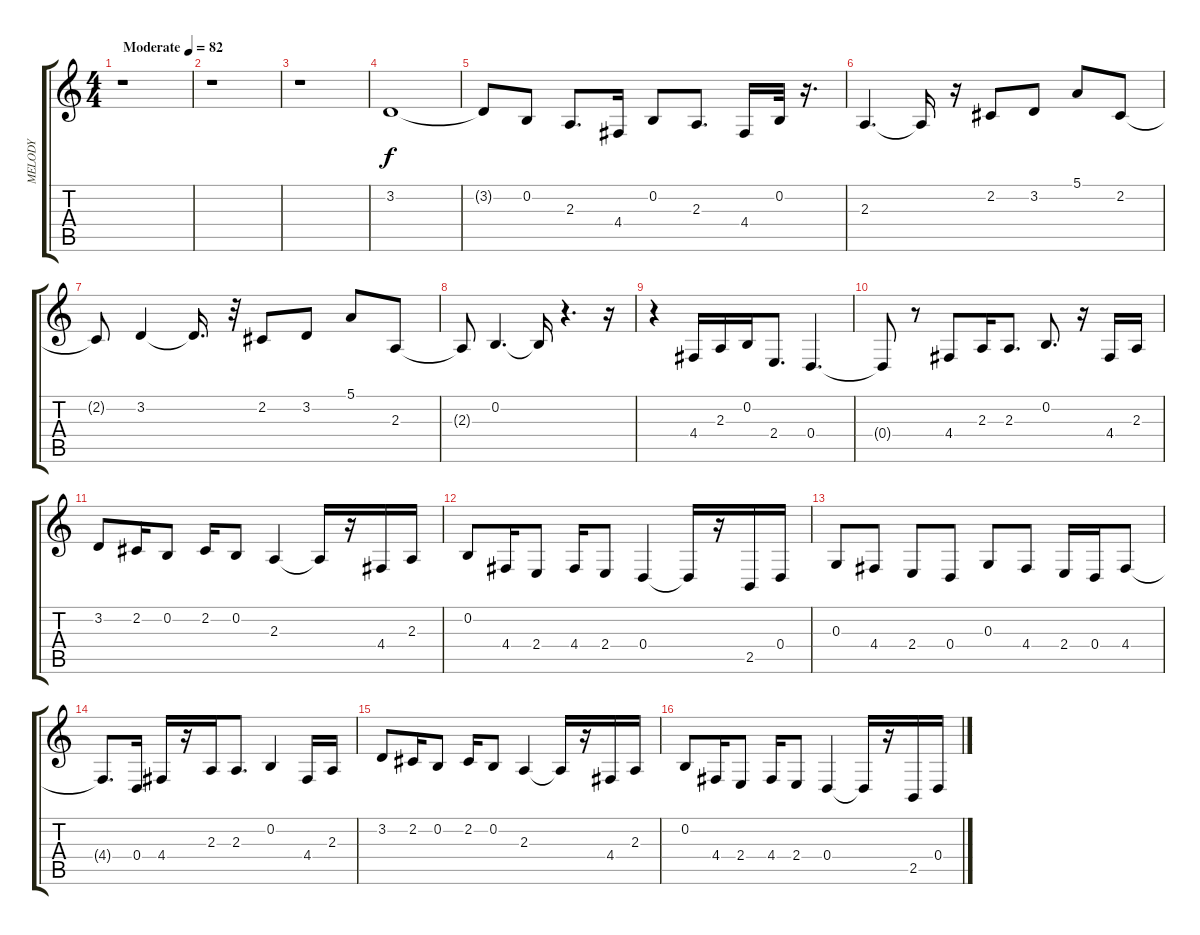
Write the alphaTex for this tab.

\track ("MELODY" "MELODY") {instrument fx5brightness}
\staff {score tabs}
\tuning (E4 B3 G3 D3 A2 E2) {hide}
\ts (4 4)
\tempo (82 "Moderate")
\clef g2
\ks c
r.1{dy f instrument fx5brightness} |
r.1 |
r.1 |
3.2.1 |
3.2{t}.8 0.2.8 2.3.8{d} 4.4.16 0.2.8 2.3.8{d} 4.4.16 0.2.32 r.16{d} |
2.3.4{d} 2.3{t}.16 r.16 2.2.8 3.2.8 5.1.8 2.2.8 |
2.2{t}.8 3.2.4 3.2{t}.16{d} r.32 2.2.8 3.2.8 5.1.8 2.3.8 |
2.3{t}.8 0.2.4{d} 0.2{t}.16 r.4{d} r.16 |
r.4 4.4.16 2.3.16 0.2.16 2.4.8{d} 0.4.4{d} |
0.4{t}.8 r.8 4.4.8 2.3.16 2.3.8{d} 0.2.8{d} r.16 4.4.16 2.3.16 |
3.2.8 2.2.16 0.2.8 2.2.16 0.2.8 2.3.4 2.3{t}.16 r.16 4.4.16 2.3.16 |
0.2.8 4.4.16 2.4.8 4.4.16 2.4.8 0.4.4 0.4{t}.16 r.16 2.5.16 0.4.16 |
0.3.8 4.4.8 2.4.8 0.4.8 0.3.8 4.4.8 2.4.16 0.4.16 4.4.8 |
4.4{t}.8{d} 0.4.16 4.4.16 r.16 2.3.16 2.3.8{d} 0.2.4 4.4.16 2.3.16 |
3.2.8 2.2.16 0.2.8 2.2.16 0.2.8 2.3.4 2.3{t}.16 r.16 4.4.16 2.3.16 |
0.2.8 4.4.16 2.4.8 4.4.16 2.4.8 0.4.4 0.4{t}.16 r.16 2.5.16 0.4.16
